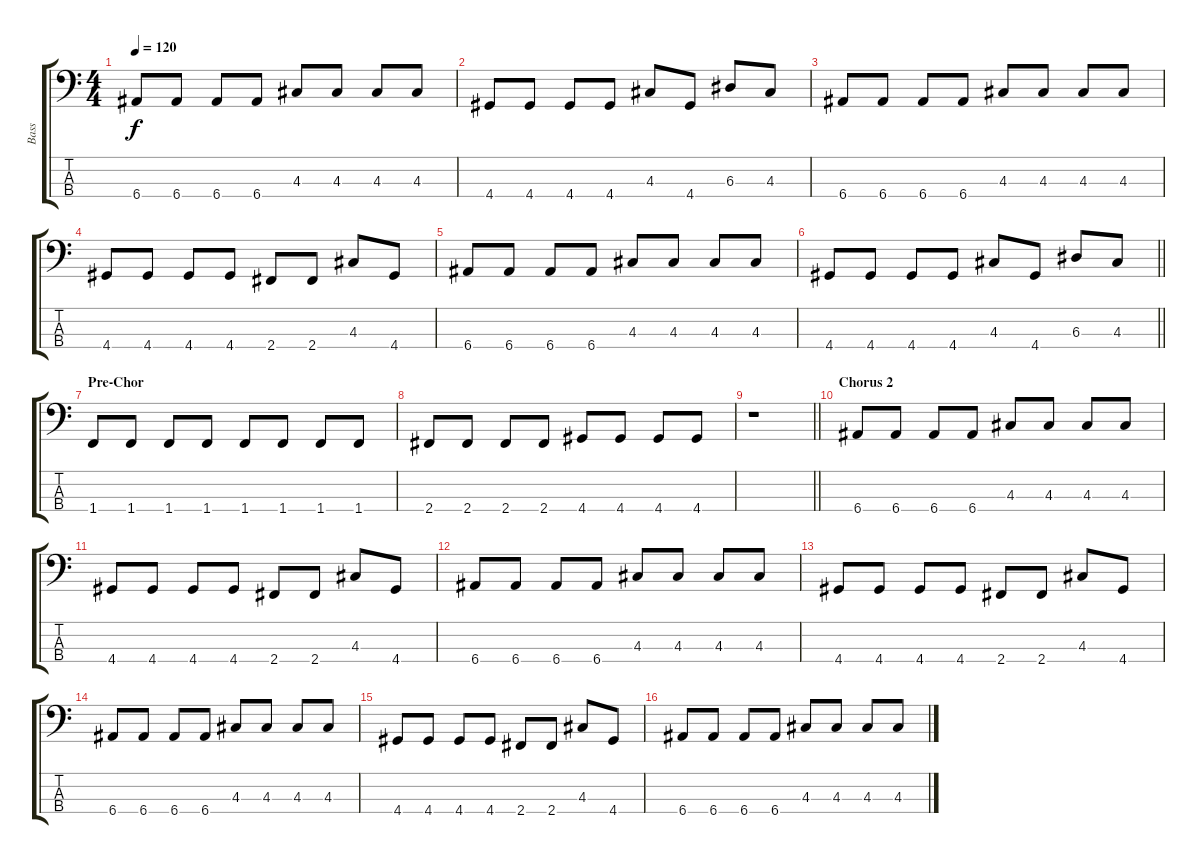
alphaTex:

\track ("Bass" "Bass") {instrument electricbassfinger}
\staff {score tabs}
\tuning (G2 D2 A1 E1) {hide}
\ts (4 4)
\tempo 120
\clef f4
\ks c
6.4.8{dy f} 6.4.8 6.4.8 6.4.8 4.3.8 4.3.8 4.3.8 4.3.8 |
4.4.8 4.4.8 4.4.8 4.4.8 4.3.8 4.4.8 6.3.8 4.3.8 |
6.4.8 6.4.8 6.4.8 6.4.8 4.3.8 4.3.8 4.3.8 4.3.8 |
4.4.8 4.4.8 4.4.8 4.4.8 2.4.8 2.4.8 4.3.8 4.4.8 |
6.4.8 6.4.8 6.4.8 6.4.8 4.3.8 4.3.8 4.3.8 4.3.8 |
\barLineRight lightlight
4.4.8 4.4.8 4.4.8 4.4.8 4.3.8 4.4.8 6.3.8 4.3.8 |
\section ("" "Pre-Chor")
1.4.8 1.4.8 1.4.8 1.4.8 1.4.8 1.4.8 1.4.8 1.4.8 |
2.4.8 2.4.8 2.4.8 2.4.8 4.4.8 4.4.8 4.4.8 4.4.8 |
\barLineRight lightlight
r.1 |
\section ("" "Chorus 2")
6.4.8 6.4.8 6.4.8 6.4.8 4.3.8 4.3.8 4.3.8 4.3.8 |
4.4.8 4.4.8 4.4.8 4.4.8 2.4.8 2.4.8 4.3.8 4.4.8 |
6.4.8 6.4.8 6.4.8 6.4.8 4.3.8 4.3.8 4.3.8 4.3.8 |
4.4.8 4.4.8 4.4.8 4.4.8 2.4.8 2.4.8 4.3.8 4.4.8 |
6.4.8 6.4.8 6.4.8 6.4.8 4.3.8 4.3.8 4.3.8 4.3.8 |
4.4.8 4.4.8 4.4.8 4.4.8 2.4.8 2.4.8 4.3.8 4.4.8 |
6.4.8 6.4.8 6.4.8 6.4.8 4.3.8 4.3.8 4.3.8 4.3.8
